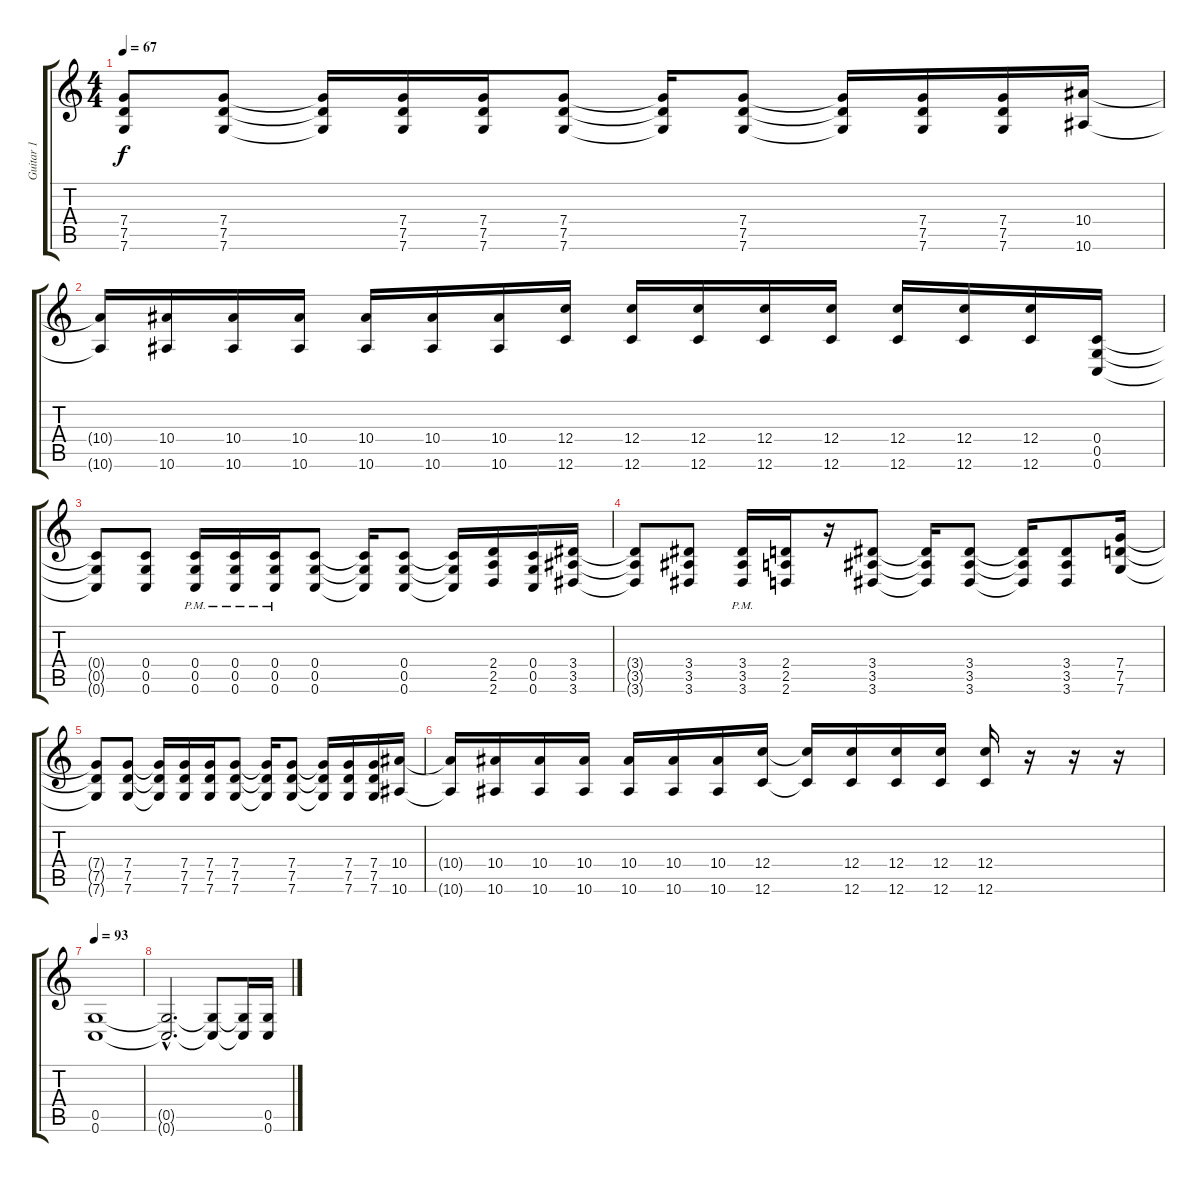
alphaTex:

\track ("Guitar 1" "Guitar 1") {instrument distortionguitar}
\staff {score tabs}
\tuning (D4 A3 F3 C3 G2 C2) {hide}
\ts (4 4)
\tempo 67
\clef g2
\ks c
(7.4{t} 7.5{t} 7.6{t}).8{dy f} (7.4 7.5 7.6).8 (7.4{t} 7.5{t} 7.6{t}).16 (7.4 7.5 7.6).16 (7.4 7.5 7.6).16 (7.4 7.5 7.6).8 (7.4{t} 7.5{t} 7.6{t}).16 (7.4 7.5 7.6).8 (7.4{t} 7.5{t} 7.6{t}).16 (7.4 7.5 7.6).16 (7.4 7.5 7.6).16 (10.4 10.6).16 |
(10.4{t} 10.6{t}).16 (10.4 10.6).16 (10.4 10.6).16 (10.4 10.6).16 (10.4 10.6).16 (10.4 10.6).16 (10.4 10.6).16 (12.4 12.6).16 (12.4 12.6).16 (12.4 12.6).16 (12.4 12.6).16 (12.4 12.6).16 (12.4 12.6).16 (12.4 12.6).16 (12.4 12.6).16 (0.4 0.5 0.6).16 |
(0.4{t} 0.5{t} 0.6{t}).8 (0.4 0.5 0.6).8 (0.4{pm} 0.5{pm} 0.6{pm}).16 (0.4{pm} 0.5{pm} 0.6{pm}).16 (0.4{pm} 0.5{pm} 0.6{pm}).16 (0.4 0.5 0.6).8 (0.4{t} 0.5{t} 0.6{t}).16 (0.4 0.5 0.6).8 (0.4{t} 0.5{t} 0.6{t}).16 (2.4 2.5 2.6).16 (0.4 0.5 0.6).16 (3.4 3.5 3.6).16 |
(3.4{t} 3.5{t} 3.6{t}).8 (3.4 3.5 3.6).8 (3.4{pm} 3.5{pm} 3.6{pm}).16 (2.4 2.5 2.6).16 r.16 (3.4 3.5 3.6).8 (3.4{t} 3.5{t} 3.6{t}).16 (3.4 3.5 3.6).8 (3.4{t} 3.5{t} 3.6{t}).16 (3.4 3.5 3.6).8 (7.4 7.5 7.6).16 |
(7.4{t} 7.5{t} 7.6{t}).8 (7.4 7.5 7.6).8 (7.4{t} 7.5{t} 7.6{t}).16 (7.4 7.5 7.6).16 (7.4 7.5 7.6).16 (7.4 7.5 7.6).8 (7.4{t} 7.5{t} 7.6{t}).16 (7.4 7.5 7.6).8 (7.4{t} 7.5{t} 7.6{t}).16 (7.4 7.5 7.6).16 (7.4 7.5 7.6).16 (10.4 10.6).16 |
(10.4{t} 10.6{t}).16 (10.4 10.6).16 (10.4 10.6).16 (10.4 10.6).16 (10.4 10.6).16 (10.4 10.6).16 (10.4 10.6).16 (12.4 12.6).16 (12.4{t} 12.6{t}).16 (12.4 12.6).16 (12.4 12.6).16 (12.4 12.6).16 (12.4 12.6).16 r.16 r.16 r.16 |
\tempo 93
(0.5 0.6).1 |
(0.5{hac t} 0.6{hac t}).2{d} (0.5{t} 0.6{t}).8 (0.5{t} 0.6{t}).16 (0.5 0.6).16
